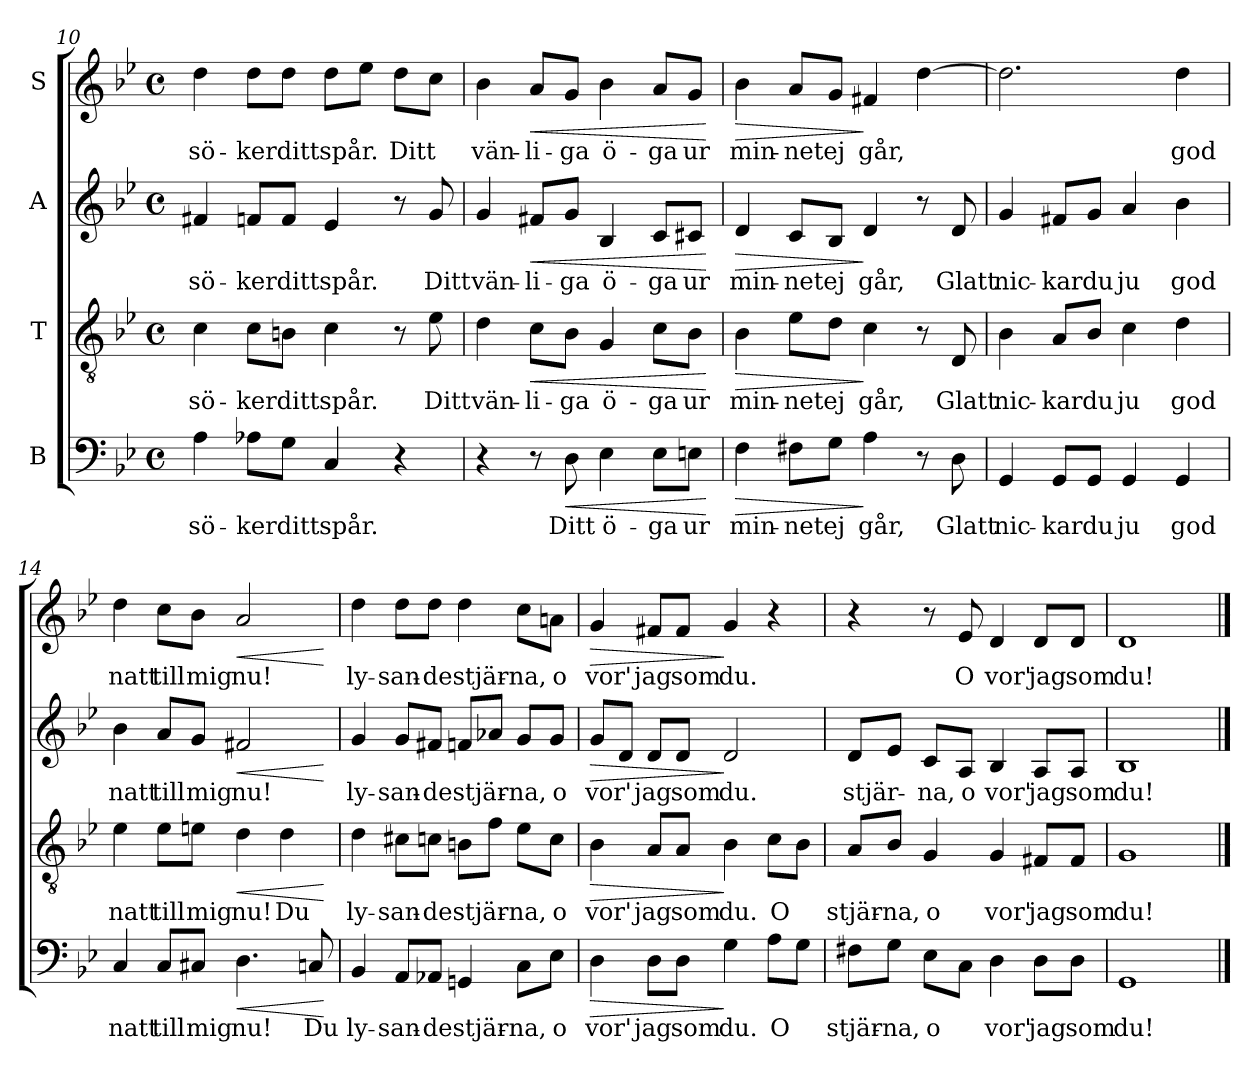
**kern	**text	**dynam	**kern	**text	**dynam	**kern	**text	**dynam	**kern	**text	**dynam
*part4	*part4	*part4	*part3	*part3	*part3	*part2	*part2	*part2	*part1	*part1	*part1
*staff4	*staff4	*staff4	*staff3	*staff3	*staff3	*staff2	*staff2	*staff2	*staff1	*staff1	*staff1
*I"B	*	*	*I"T	*	*	*I"A	*	*	*I"S	*	*
!!LO:PB:g=z
*clefF4	*	*	*clefGv2	*	*	*clefG2	*	*	*clefG2	*	*
*k[b-e-]	*	*	*k[b-e-]	*	*	*k[b-e-]	*	*	*k[b-e-]	*	*
*B-:	*	*	*B-:	*	*	*B-:	*	*	*B-:	*	*
*M4/4	*	*	*M4/4	*	*	*M4/4	*	*	*M4/4	*	*
*met(c)	*	*	*met(c)	*	*	*met(c)	*	*	*met(c)	*	*
=10	=10	=10	=10	=10	=10	=10	=10	=10	=10	=10	=10
!	!LO:LY:b	!	!	!LO:LY:b	!	!	!LO:LY:b	!	!	!LO:LY:b	!
4A\	sö-	.	4c\	sö-	.	4f#X/	sö-	.	4dd\	sö-	.
!	!LO:LY:b	!	!	!LO:LY:b	!	!	!LO:LY:b	!	!	!LO:LY:b	!
8A-X\L	-ker	.	8c\L	-ker	.	8fn/L	-ker	.	8dd\L	-ker	.
!	!LO:LY:b	!	!	!LO:LY:b	!	!	!LO:LY:b	!	!	!LO:LY:b	!
8G\J	ditt	.	8Bn\J	ditt	.	8f/J	ditt	.	8dd\J	ditt	.
!	!LO:LY:b	!	!	!LO:LY:b	!	!	!LO:LY:b	!	!	!LO:LY:b	!
4C/	spår.	.	4c\	spår.	.	4e-/	spår.	.	8dd\L	spår.	.
.	.	.	.	.	.	.	.	.	8ee-\J	.	.
!	!	!	!	!	!	!	!	!	!	!LO:LY:b	!
4r	.	.	8r	.	.	8r	.	.	8dd\L	Ditt	.
!	!	!	!	!LO:LY:b	!	!	!LO:LY:b	!	!	!	!
.	.	.	8e-\	Ditt	.	8g/	Ditt	.	8cc\J	.	.
=11	=11	=11	=11	=11	=11	=11	=11	=11	=11	=11	=11
!	!	!	!	!LO:LY:b	!	!	!LO:LY:b	!	!	!LO:LY:b	!
4r	.	.	4d\	vän-	.	4g/	vän-	.	4b-\	vän-	.
!	!	!	!	!LO:LY:b	!LO:HP:b	!	!LO:LY:b	!LO:HP:b	!	!LO:LY:b	!LO:HP:b
8r	.	.	8c\L	-li-	<	8f#X/L	-li-	<	8a/L	-li-	<
!	!LO:LY:b	!LO:HP:b	!	!LO:LY:b	!	!	!LO:LY:b	!	!	!LO:LY:b	!
8D\	Ditt	<	8B-\J	-ga	.	8g/J	-ga	.	8g/J	-ga	.
!	!LO:LY:b	!	!	!LO:LY:b	!	!	!LO:LY:b	!	!	!LO:LY:b	!
4E-\	ö-	.	4G/	ö-	.	4B-/	ö-	.	4b-\	ö-	.
!	!LO:LY:b	!	!	!LO:LY:b	!	!	!LO:LY:b	!	!	!LO:LY:b	!
8E-\L	-ga	.	8c\L	-ga	.	8c/L	-ga	.	8a/L	-ga	.
!	!LO:LY:b	!	!	!LO:LY:b	!	!	!LO:LY:b	!	!	!LO:LY:b	!
8En\J	ur	.	8B-\J	ur	.	8c#X/J	ur	.	8g/J	ur	.
.	.	[	.	.	[	.	.	[	.	.	[
=12	=12	=12	=12	=12	=12	=12	=12	=12	=12	=12	=12
!	!LO:LY:b	!LO:HP:b	!	!LO:LY:b	!LO:HP:b	!	!LO:LY:b	!LO:HP:b	!	!LO:LY:b	!LO:HP:b
4F\	min-	>	4B-\	min-	>	4d/	min-	>	4b-\	min-	>
!	!LO:LY:b	!	!	!LO:LY:b	!	!	!LO:LY:b	!	!	!LO:LY:b	!
8F#X\L	-net	.	8e-\L	-net	.	8c/L	-net	.	8a/L	-net	.
!	!LO:LY:b	!	!	!LO:LY:b	!	!	!LO:LY:b	!	!	!LO:LY:b	!
8G\J	ej	.	8d\J	ej	.	8B-/J	ej	.	8g/J	ej	.
!	!LO:LY:b	!	!	!LO:LY:b	!	!	!LO:LY:b	!	!	!LO:LY:b	!
4A\	går,	]	4c\	går,	]	4d/	går,	]	4f#X/	går,	]
8r	.	.	8r	.	.	8r	.	.	[4dd\	.	.
!	!LO:LY:b	!	!	!LO:LY:b	!	!	!LO:LY:b	!	!	!	!
8D\	Glatt	.	8D/	Glatt	.	8d/	Glatt	.	.	.	.
!!LO:LB:g=z
=13	=13	=13	=13	=13	=13	=13	=13	=13	=13	=13	=13
!	!LO:LY:b	!	!	!LO:LY:b	!	!	!LO:LY:b	!	!	!	!
4GG/	nic-	.	4B-\	nic-	.	4g/	nic-	.	2.dd\]	.	.
!	!LO:LY:b	!	!	!LO:LY:b	!	!	!LO:LY:b	!	!	!	!
8GG/L	-kar	.	8A/L	-kar	.	8f#X/L	-kar	.	.	.	.
!	!LO:LY:b	!	!	!LO:LY:b	!	!	!LO:LY:b	!	!	!	!
8GG/J	du	.	8B-/J	du	.	8g/J	du	.	.	.	.
!	!LO:LY:b	!	!	!LO:LY:b	!	!	!LO:LY:b	!	!	!	!
4GG/	ju	.	4c\	ju	.	4a/	ju	.	.	.	.
!	!LO:LY:b	!	!	!LO:LY:b	!	!	!LO:LY:b	!	!	!LO:LY:b	!
4GG/	god	.	4d\	god	.	4b-\	god	.	4dd\	god	.
=14	=14	=14	=14	=14	=14	=14	=14	=14	=14	=14	=14
!	!LO:LY:b	!	!	!LO:LY:b	!	!	!LO:LY:b	!	!	!LO:LY:b	!
4C/	natt	.	4e-\	natt	.	4b-\	natt	.	4dd\	natt	.
!	!LO:LY:b	!	!	!LO:LY:b	!	!	!LO:LY:b	!	!	!LO:LY:b	!
8C/L	till	.	8e-\L	till	.	8a/L	till	.	8cc\L	till	.
!	!LO:LY:b	!	!	!LO:LY:b	!	!	!LO:LY:b	!	!	!LO:LY:b	!
8C#X/J	mig	.	8en\J	mig	.	8g/J	mig	.	8b-\J	mig	.
!	!LO:LY:b	!LO:HP:b	!	!LO:LY:b	!LO:HP:b	!	!LO:LY:b	!LO:HP:b	!	!LO:LY:b	!LO:HP:b
4.D\	nu!	<	4d\	nu!	<	2f#X/	nu!	<	2a/	nu!	<
!	!	!	!	!LO:LY:b	!	!	!	!	!	!	!
.	.	.	4d\	Du	.	.	.	.	.	.	.
!	!LO:LY:b	!	!	!	!	!	!	!	!	!	!
8Cn/	Du	.	.	.	.	.	.	.	.	.	.
.	.	[	.	.	[	.	.	[	.	.	[
=15	=15	=15	=15	=15	=15	=15	=15	=15	=15	=15	=15
!	!LO:LY:b	!	!	!LO:LY:b	!	!	!LO:LY:b	!	!	!LO:LY:b	!
4BB-/	ly-	.	4d\	ly-	.	4g/	ly-	.	4dd\	ly-	.
!	!LO:LY:b	!	!	!LO:LY:b	!	!	!LO:LY:b	!	!	!LO:LY:b	!
8AA/L	-san-	.	8c#X\L	-san-	.	8g/L	-san-	.	8dd\L	-san-	.
!	!LO:LY:b	!	!	!LO:LY:b	!	!	!LO:LY:b	!	!	!LO:LY:b	!
8AA-X/J	-de	.	8cn\J	-de	.	8f#X/J	-de	.	8dd\J	-de	.
!	!LO:LY:b	!	!	!LO:LY:b	!	!	!LO:LY:b	!	!	!LO:LY:b	!
4GGni/	stjär-	.	8Bn\L	stjär-	.	8fn/L	stjär-	.	4dd\	stjär-	.
.	.	.	8f\J	.	.	8a-X/J	.	.	.	.	.
!	!LO:LY:b	!	!	!LO:LY:b	!	!	!LO:LY:b	!	!	!LO:LY:b	!
8C\L	-na,	.	8e-\L	-na,	.	8g/L	-na,	.	8cc\L	-na,	.
!	!LO:LY:b	!	!	!LO:LY:b	!	!	!LO:LY:b	!	!	!LO:LY:b	!
8E-\J	o	.	8c\J	o	.	8g/J	o	.	8ani\J	o	.
!!LO:LB:g=z
=16	=16	=16	=16	=16	=16	=16	=16	=16	=16	=16	=16
!	!LO:LY:b	!LO:HP:b	!	!LO:LY:b	!LO:HP:b	!	!LO:LY:b	!LO:HP:b	!	!LO:LY:b	!LO:HP:b
4D\	vor'	>	4B-\	vor'	>	8g/L	vor'	>	4g/	vor'	>
.	.	.	.	.	.	8d/J	.	.	.	.	.
!	!LO:LY:b	!	!	!LO:LY:b	!	!	!LO:LY:b	!	!	!LO:LY:b	!
8D\L	jag	.	8A/L	jag	.	8d/L	jag	.	8f#X/L	jag	.
!	!LO:LY:b	!	!	!LO:LY:b	!	!	!LO:LY:b	!	!	!LO:LY:b	!
8D\J	som	.	8A/J	som	.	8d/J	som	.	8f#/J	som	.
!	!LO:LY:b	!	!	!LO:LY:b	!	!	!LO:LY:b	!	!	!LO:LY:b	!
4G\	du.	]	4B-\	du.	]	2d/	du.	]	4g/	du.	]
!	!LO:LY:b	!	!	!LO:LY:b	!	!	!	!	!	!	!
8A\L	O	.	8c\L	O	.	.	.	.	4r	.	.
8G\J	.	.	8B-\J	.	.	.	.	.	.	.	.
=17	=17	=17	=17	=17	=17	=17	=17	=17	=17	=17	=17
!	!LO:LY:b	!	!	!LO:LY:b	!	!	!LO:LY:b	!	!	!	!
8F#X\L	stjär-	.	8A/L	stjär-	.	8d/L	stjär-	.	4r	.	.
!	!LO:LY:b	!	!	!LO:LY:b	!	!	!	!	!	!	!
8G\J	-na,	.	8B-/J	-na,	.	8e-/J	.	.	.	.	.
!	!LO:LY:b	!	!	!LO:LY:b	!	!	!LO:LY:b	!	!	!	!
8E-\L	o	.	4G/	o	.	8c/L	-na,	.	8r	.	.
!	!	!	!	!	!	!	!LO:LY:b	!	!	!LO:LY:b	!
8C\J	.	.	.	.	.	8A/J	o	.	8e-/	O	.
!	!LO:LY:b	!	!	!LO:LY:b	!	!	!LO:LY:b	!	!	!LO:LY:b	!
4D\	vor'	.	4G/	vor'	.	4B-/	vor'	.	4d/	vor'	.
!	!LO:LY:b	!	!	!LO:LY:b	!	!	!LO:LY:b	!	!	!LO:LY:b	!
8D\L	jag	.	8F#X/L	jag	.	8A/L	jag	.	8d/L	jag	.
!	!LO:LY:b	!	!	!LO:LY:b	!	!	!LO:LY:b	!	!	!LO:LY:b	!
8D\J	som	.	8F#/J	som	.	8A/J	som	.	8d/J	som	.
=18	=18	=18	=18	=18	=18	=18	=18	=18	=18	=18	=18
!	!LO:LY:b	!	!	!LO:LY:b	!	!	!LO:LY:b	!	!	!LO:LY:b	!
1GG	du!	.	1G	du!	.	1B-	du!	.	1d	du!	.
==	==	==	==	==	==	==	==	==	==	==	==
*-	*-	*-	*-	*-	*-	*-	*-	*-	*-	*-	*-
